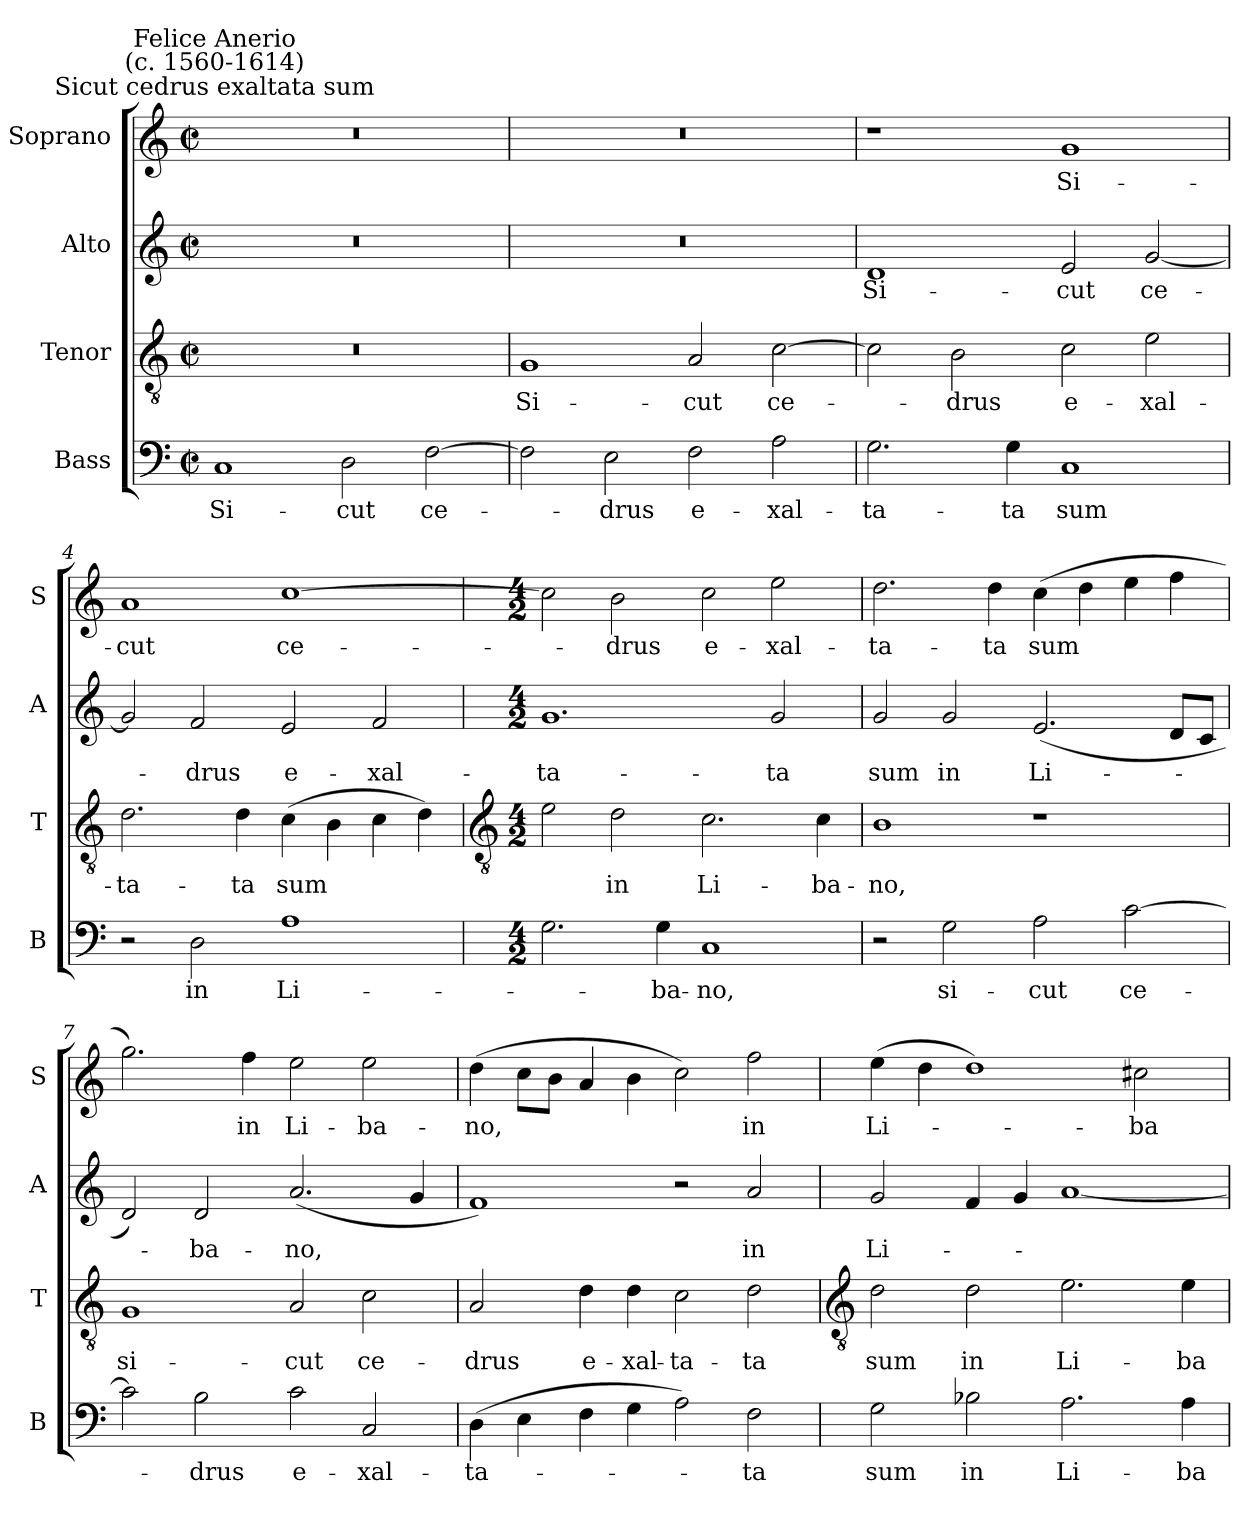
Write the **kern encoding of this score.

**kern	**text	**kern	**text	**kern	**text	**kern	**text
*part4	*part4	*part3	*part3	*part2	*part2	*part1	*part1
*staff4	*staff4	*staff3	*staff3	*staff2	*staff2	*staff1	*staff1
*I"Bass	*	*I"Tenor	*	*I"Alto	*	*I"Soprano	*
*I'B	*	*I'T	*	*I'A	*	*I'S	*
*clefF4	*	*clefGv2	*	*clefG2	*	*clefG2	*
*k[]	*	*k[]	*	*k[]	*	*k[]	*
*C:	*	*C:	*	*C:	*	*C:	*
*M4/2	*	*M4/2	*	*M4/2	*	*M4/2	*
*met(c|)	*	*met(c|)	*	*met(c|)	*	*met(c|)	*
=1	=1	=1	=1	=1	=1	=1	=1
!	!	!	!	!	!	!LO:TX:a:cj:t=Sicut cedrus exaltata sum	!
!	!	!	!	!	!	!LO:TX:a:cj:t=Felice Anerio\n(c. 1560-1614)	!
!	!LO:LY:b	!	!	!	!	!	!
1C	Si-	0r	.	0r	.	0r	.
!	!LO:LY:b	!	!	!	!	!	!
2D	-cut	.	.	.	.	.	.
!	!LO:LY:b	!	!	!	!	!	!
[2F	ce-	.	.	.	.	.	.
=2	=2	=2	=2	=2	=2	=2	=2
!	!	!	!LO:LY:b	!	!	!	!
2F]	.	1G	Si-	0r	.	0r	.
!	!LO:LY:b	!	!	!	!	!	!
2E	drus	.	.	.	.	.	.
!	!LO:LY:b	!	!LO:LY:b	!	!	!	!
2F	e-	2A	-cut	.	.	.	.
!	!LO:LY:b	!	!LO:LY:b	!	!	!	!
2A	-xal-	[2c	ce-	.	.	.	.
=3	=3	=3	=3	=3	=3	=3	=3
!	!LO:LY:b	!	!	!	!LO:LY:b	!	!
2.G	-ta-	2c]	.	1d	Si-	1r	.
!	!	!	!LO:LY:b	!	!	!	!
.	.	2B	drus	.	.	.	.
!	!LO:LY:b	!	!	!	!	!	!
4G	-ta	.	.	.	.	.	.
!	!LO:LY:b	!	!LO:LY:b	!	!LO:LY:b	!	!LO:LY:b
1C	sum	2c	e-	2e	-cut	1g	Si-
!	!	!	!LO:LY:b	!	!LO:LY:b	!	!
.	.	2e	-xal-	[2g	ce-	.	.
=4	=4	=4	=4	=4	=4	=4	=4
!	!	!	!LO:LY:b	!	!	!	!LO:LY:b
2r	.	2.d	-ta-	2g]	.	1a	-cut
!	!LO:LY:b	!	!	!	!LO:LY:b	!	!
2D	in	.	.	2f	drus	.	.
!	!	!	!LO:LY:b	!	!	!	!
.	.	4d	-ta	.	.	.	.
!	!LO:LY:b	!	!LO:LY:b	!	!LO:LY:b	!	!LO:LY:b
1A	Li-	(>4c	sum	2e	e-	[1cc	ce-
.	.	4B	.	.	.	.	.
!	!	!	!	!	!LO:LY:b	!	!
.	.	4c	.	2f	-xal-	.	.
.	.	4d)	.	.	.	.	.
!!LO:LB:g=z
=5	=5	=5	=5	=5	=5	=5	=5
*	*	*clefGv2	*	*	*	*	*
*M4/2	*	*M4/2	*	*M4/2	*	*M4/2	*
!	!	!	!	!	!LO:LY:b	!	!
2.G	.	2e	.	1.g	-ta-	2cc]	.
!	!	!	!LO:LY:b	!	!	!	!LO:LY:b
.	.	2d	in	.	.	2b	drus
!	!LO:LY:b	!	!	!	!	!	!
4G	ba-	.	.	.	.	.	.
!	!LO:LY:b	!	!LO:LY:b	!	!	!	!LO:LY:b
1C	-no,	2.c	Li-	.	.	2cc	e-
!	!	!	!	!	!LO:LY:b	!	!LO:LY:b
.	.	.	.	2g	-ta	2ee	-xal-
!	!	!	!LO:LY:b	!	!	!	!
.	.	4c	-ba-	.	.	.	.
=6	=6	=6	=6	=6	=6	=6	=6
!	!	!	!LO:LY:b	!	!LO:LY:b	!	!LO:LY:b
2r	.	1B	-no,	2g	sum	2.dd	-ta-
!	!LO:LY:b	!	!	!	!LO:LY:b	!	!
2G	si-	.	.	2g	in	.	.
!	!	!	!	!	!	!	!LO:LY:b
.	.	.	.	.	.	4dd	-ta
!	!LO:LY:b	!	!	!	!LO:LY:b	!	!LO:LY:b
2A	-cut	1r	.	(<2.e	Li-	(>4cc	sum
.	.	.	.	.	.	4dd	.
!	!LO:LY:b	!	!	!	!	!	!
[2c	ce-	.	.	.	.	4ee	.
.	.	.	.	8dL	.	4ff	.
.	.	.	.	8cJ	.	.	.
=7	=7	=7	=7	=7	=7	=7	=7
!	!	!	!LO:LY:b	!	!	!	!
2c]	.	1G	si-	2d)	.	2.gg)	.
!	!LO:LY:b	!	!	!	!LO:LY:b	!	!
2B	drus	.	.	2d	ba-	.	.
!	!	!	!	!	!	!	!LO:LY:b
.	.	.	.	.	.	4ff	in
!	!LO:LY:b	!	!LO:LY:b	!	!LO:LY:b	!	!LO:LY:b
2c	e-	2A	-cut	(<2.a	-no,	2ee	Li-
!	!LO:LY:b	!	!LO:LY:b	!	!	!	!LO:LY:b
2C	-xal-	2c	ce-	.	.	2ee	-ba-
.	.	.	.	4g	.	.	.
=8	=8	=8	=8	=8	=8	=8	=8
!	!LO:LY:b	!	!LO:LY:b	!	!	!	!LO:LY:b
(>4D	-ta-	2A	-drus	1f)	.	(>4dd	-no,
4E	.	.	.	.	.	8ccL	.
.	.	.	.	.	.	8bJ	.
!	!	!	!LO:LY:b	!	!	!	!
4F	.	4d	e-	.	.	4a	.
!	!	!	!LO:LY:b	!	!	!	!
4G	.	4d	-xal-	.	.	4b	.
!	!	!	!LO:LY:b	!	!	!	!
2A)	.	2c	-ta-	2r	.	2cc)	.
!	!LO:LY:b	!	!LO:LY:b	!	!LO:LY:b	!	!LO:LY:b
2F	ta	2d	-ta	2a	in	2ff	in
!!LO:LB:g=z
=9	=9	=9	=9	=9	=9	=9	=9
*	*	*clefGv2	*	*	*	*	*
!	!LO:LY:b	!	!LO:LY:b	!	!LO:LY:b	!	!LO:LY:b
2G	sum	2d	sum	2g	Li-	(>4ee	Li-
.	.	.	.	.	.	4dd	.
!	!LO:LY:b	!	!LO:LY:b	!	!	!	!
2B-X	in	2d	in	4f	.	1dd)	.
.	.	.	.	4g	.	.	.
!	!LO:LY:b	!	!LO:LY:b	!	!	!	!
2.A	Li-	2.e	Li-	[1a	.	.	.
!	!	!	!	!	!	!	!LO:LY:b
.	.	.	.	.	.	2cc#X	ba-
!	!LO:LY:b	!	!LO:LY:b	!	!	!	!
4A	-ba-	4e	-ba-	.	.	.	.
=	=	=	=	=	=	=	=
*-	*-	*-	*-	*-	*-	*-	*-
